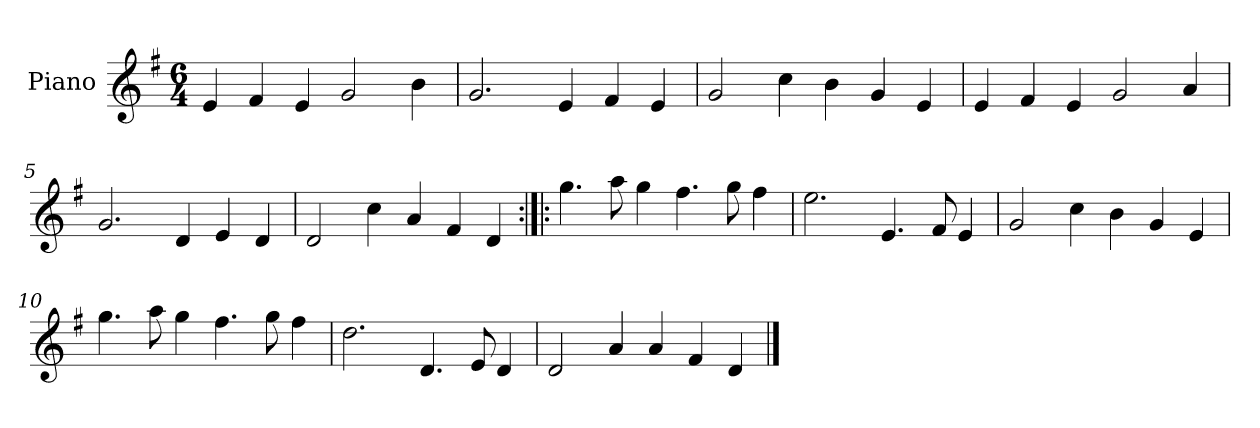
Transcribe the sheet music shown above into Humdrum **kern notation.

**kern
*part1
*staff1
*I"Piano
*I'Pno.
*clefG2
*k[f#]
*M6/4
=1
4e/
4f#/
4e/
2g/
4b\
=2
2.g/
4e/
4f#/
4e/
=3
2g/
4cc\
4b\
4g/
4e/
=4
4e/
4f#/
4e/
2g/
4a/
=5
2.g/
4d/
4e/
4d/
=6
2d/
4cc\
4a/
4f#/
4d/
=7:|!|:
4.gg\
8aa\
4gg\
4.ff#\
8gg\
4ff#\
!!LO:LB:g=z
=8
2.ee\
4.e/
8f#/
4e/
=9
2g/
4cc\
4b\
4g/
4e/
=10
4.gg\
8aa\
4gg\
4.ff#\
8gg\
4ff#\
=11
2.dd\
4.d/
8e/
4d/
=12
2d/
4a/
4a/
4f#/
4d/
==
*-
